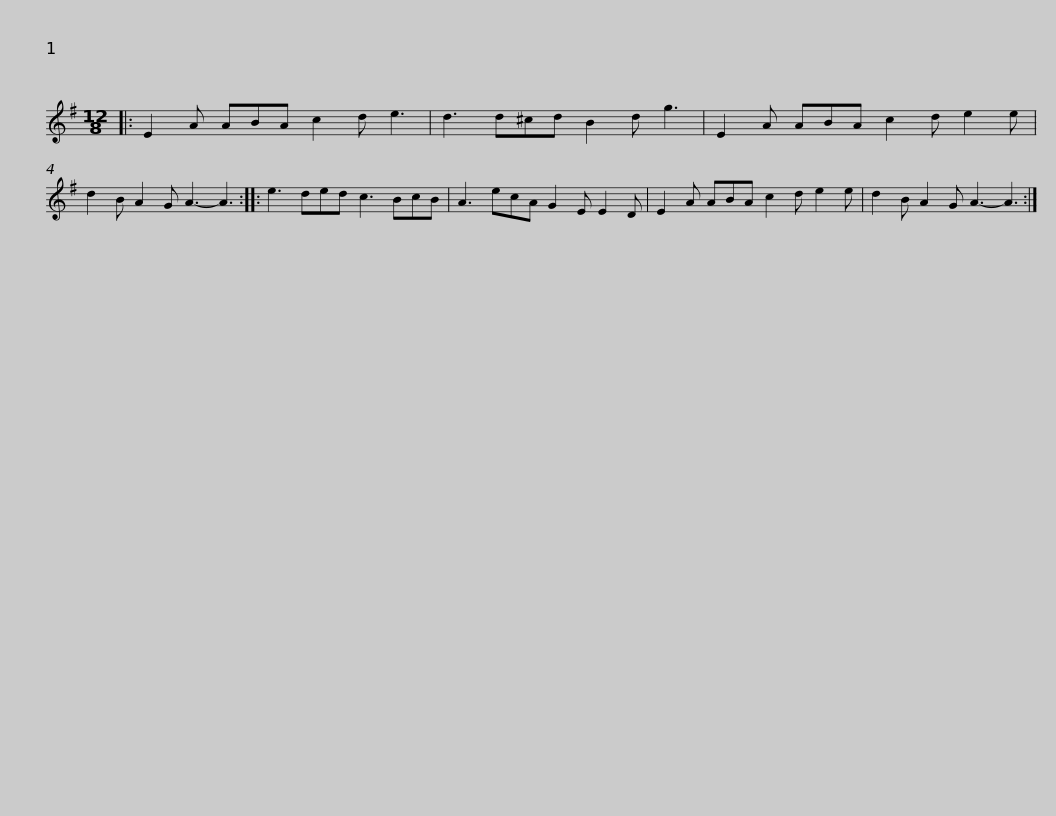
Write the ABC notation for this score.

X:1
L:1/8
M:12/8
I:linebreak $
K:G
V:1 treble
V:1
|: E2 A ABA c2 d e3 | d3 d^cd B2 d g3 | E2 A ABA c2 d e2 e | d2 B A2 G A3- A3 ::$ e3 ded c3 BcB | %5
 A3 ecA G2 E E2 D | E2 A ABA c2 d e2 e | d2 B A2 G A3- A3 :| %8
